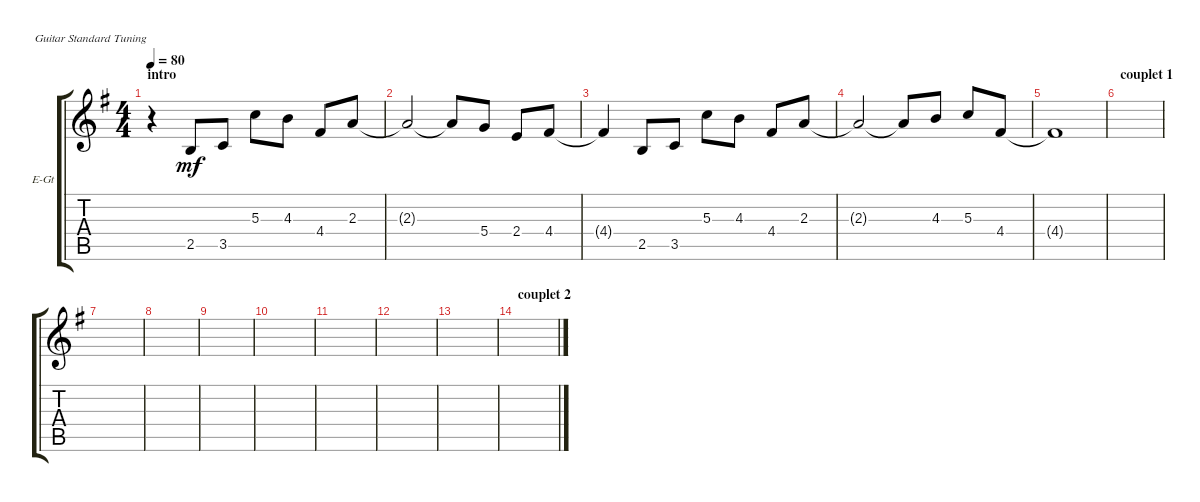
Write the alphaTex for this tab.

\defaultSystemsLayout 4
\bracketExtendMode groupsimilarinstruments
\firstSystemTrackNameOrientation horizontal
\otherSystemsTrackNameOrientation horizontal
\track ("Electric Guitar" "E-Gt") {instrument overdrivenguitar}
\staff {score tabs}
\tuning (E4 B3 G3 D3 A2 E2)
\ts (4 4)
\section ("" "intro")
\tempo 80
\clef g2
\scale
0.513944
\ks eminor
r.4{dy mf instrument overdrivenguitar} 2.5.8 3.5.8 5.3.8 4.3.8 4.4.8 2.3.8 |
\scale
0.243028 2.3{t}.2 2.3{t}.8 5.4.8 2.4.8 4.4.8 |
\scale
0.243028 4.4{t}.4 2.5.8 3.5.8 5.3.8 4.3.8 4.4.8 2.3.8 |
\scale
0.333333 2.3{t}.2 2.3{t}.8 4.3.8 5.3.8 4.4.8 |
\scale
0.333333 4.4{t}.1 |
\section ("" "couplet 1")
\scale
0.333333 |
\scale
0.333333 |
\scale
0.333333 |
\scale
0.333333 |
\scale
0.333333 |
\scale
0.333333 |
\scale
0.333333 |
\scale
0.333333 |
\section ("" "couplet 2")
\scale
0.333333 |
\scale
0.333333 |
\scale
0.333333
